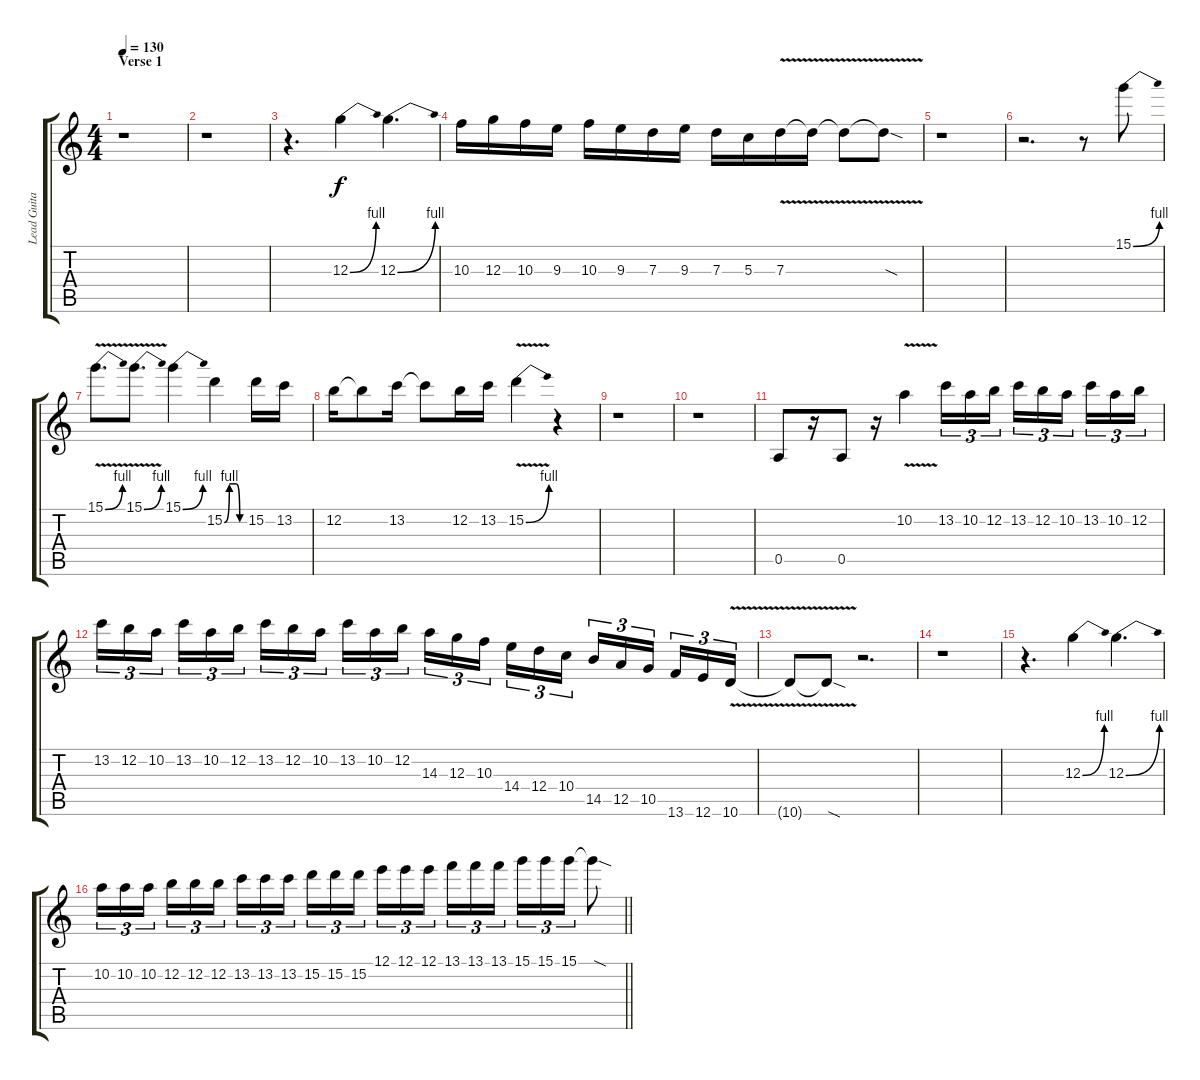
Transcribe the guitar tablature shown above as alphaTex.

\track ("Lead Guitar" "Lead Guita") {instrument distortionguitar}
\staff {score tabs}
\tuning (E4 B3 G3 D3 A2 E2) {hide}
\ts (4 4)
\section ("" "Verse 1")
\tempo 130
\clef g2
\ks c
r.1{dy f} |
r.1 |
r.4{d} 12.3{be (bend 0 0 60 4)}.4 12.3{be (bend 0 0 60 4)}.4{d} |
10.3.16 12.3.16 10.3.16 9.3.16 10.3.16 9.3.16 7.3.16 9.3.16 7.3.16 5.3.16 7.3{v}.16 7.3{t}.16 7.3{v t}.8 7.3{sod t}.8 |
r.1 |
r.2{d} r.8 15.1{be (bend 0 0 60 4)}.8 |
15.1{be (bend 0 0 60 4) v}.8{d} 15.1{be (bend 0 0 60 4) v}.8{d} 15.1{be (bend 0 0 60 4)}.4 15.2{be (custom 0 0 15 4 35 4 46 0 58 0 60 0)}.4 15.2.16 13.2.16 |
12.2.16 12.2{t}.8 13.2.16 13.2{t}.8 12.2.16 13.2.16 15.2{be (bend 0 0 60 4) v}.4 r.4 |
r.1 |
r.1 |
0.5.8 r.16 0.5.8 r.16 10.2{v}.4 13.2.16{tu (3 2)} 10.2.16{tu (3 2)} 12.2.16{tu (3 2)} 13.2.16{tu (3 2)} 12.2.16{tu (3 2)} 10.2.16{tu (3 2) beam splitsecondary} 13.2.16{tu (3 2)} 10.2.16{tu (3 2)} 12.2.16{tu (3 2)} |
13.2.16{tu (3 2)} 12.2.16{tu (3 2)} 10.2.16{tu (3 2) beam splitsecondary} 13.2.16{tu (3 2)} 10.2.16{tu (3 2)} 12.2.16{tu (3 2)} 13.2.16{tu (3 2)} 12.2.16{tu (3 2)} 10.2.16{tu (3 2) beam splitsecondary} 13.2.16{tu (3 2)} 10.2.16{tu (3 2)} 12.2.16{tu (3 2)} 14.3.16{tu (3 2)} 12.3.16{tu (3 2)} 10.3.16{tu (3 2) beam splitsecondary} 14.4.16{tu (3 2)} 12.4.16{tu (3 2)} 10.4.16{tu (3 2)} 14.5.16{tu (3 2)} 12.5.16{tu (3 2)} 10.5.16{tu (3 2) beam splitsecondary} 13.6.16{tu (3 2)} 12.6.16{tu (3 2)} 10.6{v}.16{tu (3 2)} |
10.6{v t}.8 10.6{sod t}.8 r.2{d} |
r.1 |
r.4{d} 12.3{be (bend 0 0 60 4)}.4 12.3{be (bend 0 0 60 4)}.4{d} |
\barLineRight lightlight
10.2.16{tu (3 2)} 10.2.16{tu (3 2)} 10.2.16{tu (3 2) beam splitsecondary} 12.2.16{tu (3 2)} 12.2.16{tu (3 2)} 12.2.16{tu (3 2)} 13.2.16{tu (3 2)} 13.2.16{tu (3 2)} 13.2.16{tu (3 2) beam splitsecondary} 15.2.16{tu (3 2)} 15.2.16{tu (3 2)} 15.2.16{tu (3 2)} 12.1.16{tu (3 2)} 12.1.16{tu (3 2)} 12.1.16{tu (3 2) beam splitsecondary} 13.1.16{tu (3 2)} 13.1.16{tu (3 2)} 13.1.16{tu (3 2)} 15.1.16{tu (3 2)} 15.1.16{tu (3 2)} 15.1.16{tu (3 2)} 15.1{sod t}.8
